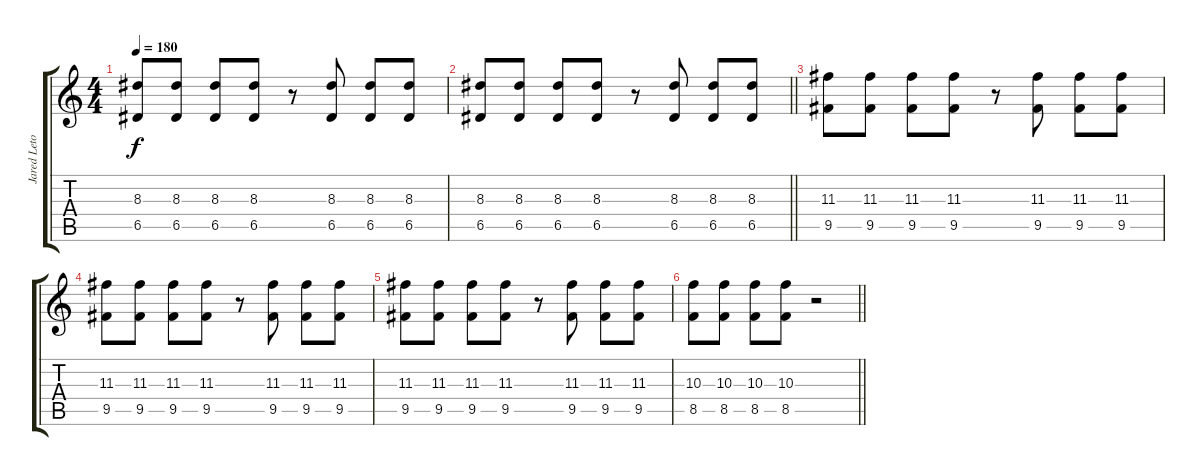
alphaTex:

\track ("Jared Leto [Guitar]" "Jared Leto") {instrument distortionguitar}
\staff {score tabs}
\tuning (E4 B3 G3 D3 A2 D2) {hide}
\ts (4 4)
\tempo 180
\clef g2
\ks c
(8.3 6.5).8{dy f} (8.3 6.5).8 (8.3 6.5).8 (8.3 6.5).8 r.8 (8.3 6.5).8 (8.3 6.5).8 (8.3 6.5).8 |
\barLineRight lightlight
(8.3 6.5).8 (8.3 6.5).8 (8.3 6.5).8 (8.3 6.5).8 r.8 (8.3 6.5).8 (8.3 6.5).8 (8.3 6.5).8 |
(11.3 9.5).8 (11.3 9.5).8 (11.3 9.5).8 (11.3 9.5).8 r.8 (11.3 9.5).8 (11.3 9.5).8 (11.3 9.5).8 |
(11.3 9.5).8 (11.3 9.5).8 (11.3 9.5).8 (11.3 9.5).8 r.8 (11.3 9.5).8 (11.3 9.5).8 (11.3 9.5).8 |
(11.3 9.5).8 (11.3 9.5).8 (11.3 9.5).8 (11.3 9.5).8 r.8 (11.3 9.5).8 (11.3 9.5).8 (11.3 9.5).8 |
\barLineRight lightlight
(10.3 8.5).8 (10.3 8.5).8 (10.3 8.5).8 (10.3 8.5).8 r.2
